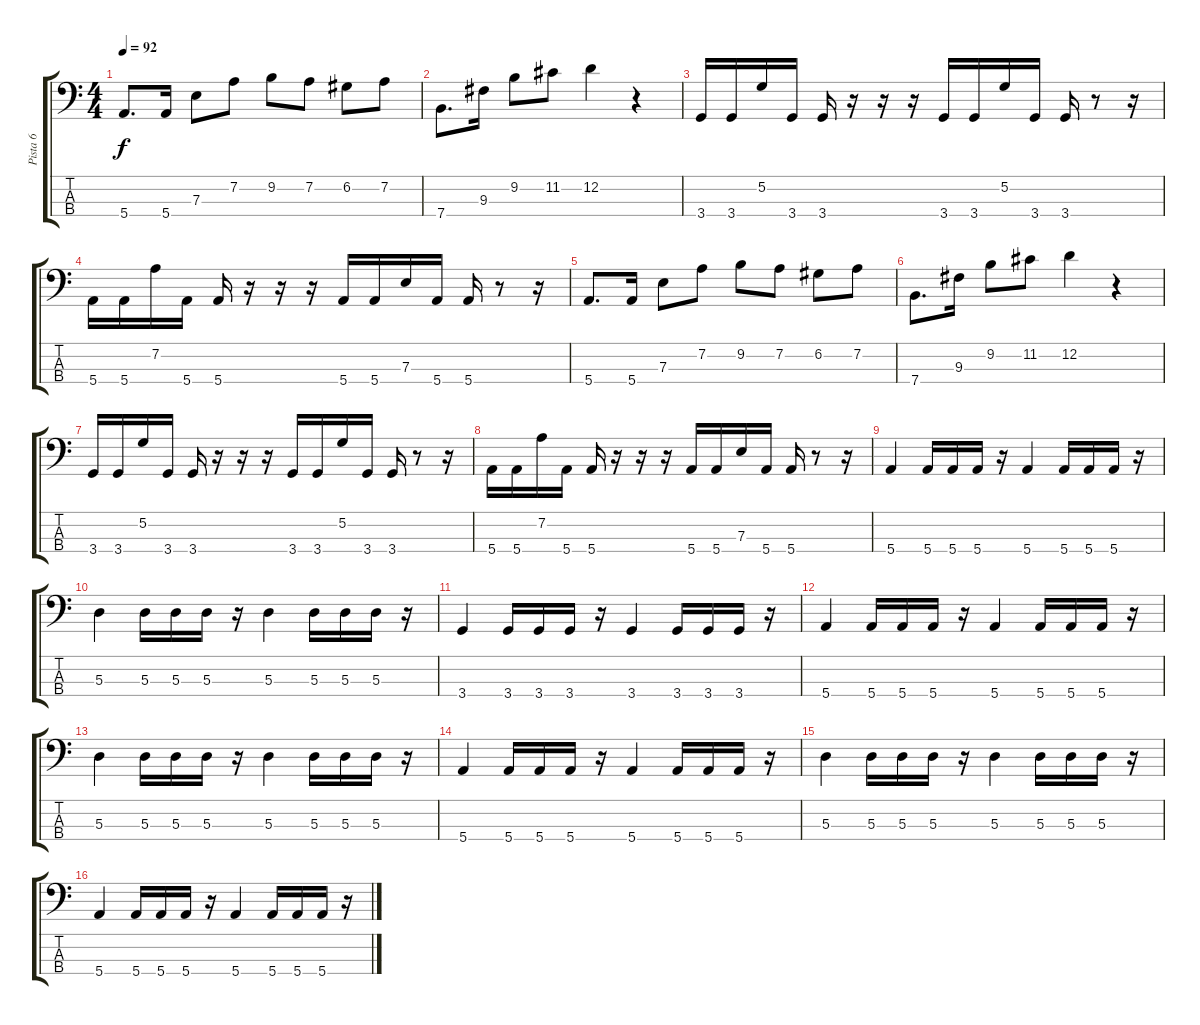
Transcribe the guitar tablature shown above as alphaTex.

\track ("Pista 6" "Pista 6") {instrument electricbassfinger}
\staff {score tabs}
\tuning (G2 D2 A1 E1) {hide}
\ts (4 4)
\tempo 92
\clef f4
\ks c
5.4.8{d dy f} 5.4.16 7.3.8 7.2.8 9.2.8 7.2.8 6.2.8 7.2.8 |
7.4.8{d} 9.3.16 9.2.8 11.2.8 12.2.4 r.4 |
3.4.16 3.4.16 5.2.16 3.4.16 3.4.16 r.16 r.16 r.16 3.4.16 3.4.16 5.2.16 3.4.16 3.4.16 r.8 r.16 |
5.4.16 5.4.16 7.2.16 5.4.16 5.4.16 r.16 r.16 r.16 5.4.16 5.4.16 7.3.16 5.4.16 5.4.16 r.8 r.16 |
5.4.8{d} 5.4.16 7.3.8 7.2.8 9.2.8 7.2.8 6.2.8 7.2.8 |
7.4.8{d} 9.3.16 9.2.8 11.2.8 12.2.4 r.4 |
3.4.16 3.4.16 5.2.16 3.4.16 3.4.16 r.16 r.16 r.16 3.4.16 3.4.16 5.2.16 3.4.16 3.4.16 r.8 r.16 |
5.4.16 5.4.16 7.2.16 5.4.16 5.4.16 r.16 r.16 r.16 5.4.16 5.4.16 7.3.16 5.4.16 5.4.16 r.8 r.16 |
5.4.4 5.4.16 5.4.16 5.4.16 r.16 5.4.4 5.4.16 5.4.16 5.4.16 r.16 |
5.3.4 5.3.16 5.3.16 5.3.16 r.16 5.3.4 5.3.16 5.3.16 5.3.16 r.16 |
3.4.4 3.4.16 3.4.16 3.4.16 r.16 3.4.4 3.4.16 3.4.16 3.4.16 r.16 |
5.4.4 5.4.16 5.4.16 5.4.16 r.16 5.4.4 5.4.16 5.4.16 5.4.16 r.16 |
5.3.4 5.3.16 5.3.16 5.3.16 r.16 5.3.4 5.3.16 5.3.16 5.3.16 r.16 |
5.4.4 5.4.16 5.4.16 5.4.16 r.16 5.4.4 5.4.16 5.4.16 5.4.16 r.16 |
5.3.4 5.3.16 5.3.16 5.3.16 r.16 5.3.4 5.3.16 5.3.16 5.3.16 r.16 |
5.4.4 5.4.16 5.4.16 5.4.16 r.16 5.4.4 5.4.16 5.4.16 5.4.16 r.16
